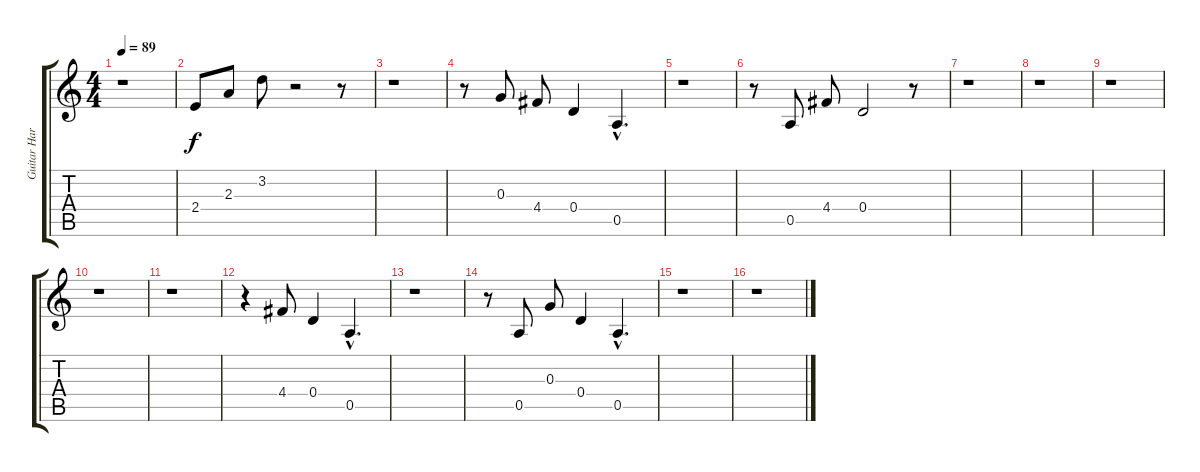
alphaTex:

\track ("Guitar Harm" "Guitar Har") {instrument guitarharmonics}
\staff {score tabs}
\tuning (E4 B3 G3 D3 A2 E2) {hide}
\ts (4 4)
\tempo 89
\clef g2
\ks c
r.1{dy f instrument guitarharmonics} |
2.4.8 2.3.8 3.2.8 r.2 r.8 |
r.1 |
r.8 0.3.8 4.4.8 0.4.4 0.5{hac}.4{d} |
r.1 |
r.8 0.5.8 4.4.8 0.4.2 r.8 |
r.1 |
r.1 |
r.1 |
r.1 |
r.1 |
r.4 4.4.8 0.4.4 0.5{hac}.4{d} |
r.1 |
r.8 0.5.8 0.3.8 0.4.4 0.5{hac}.4{d} |
r.1 |
r.1
